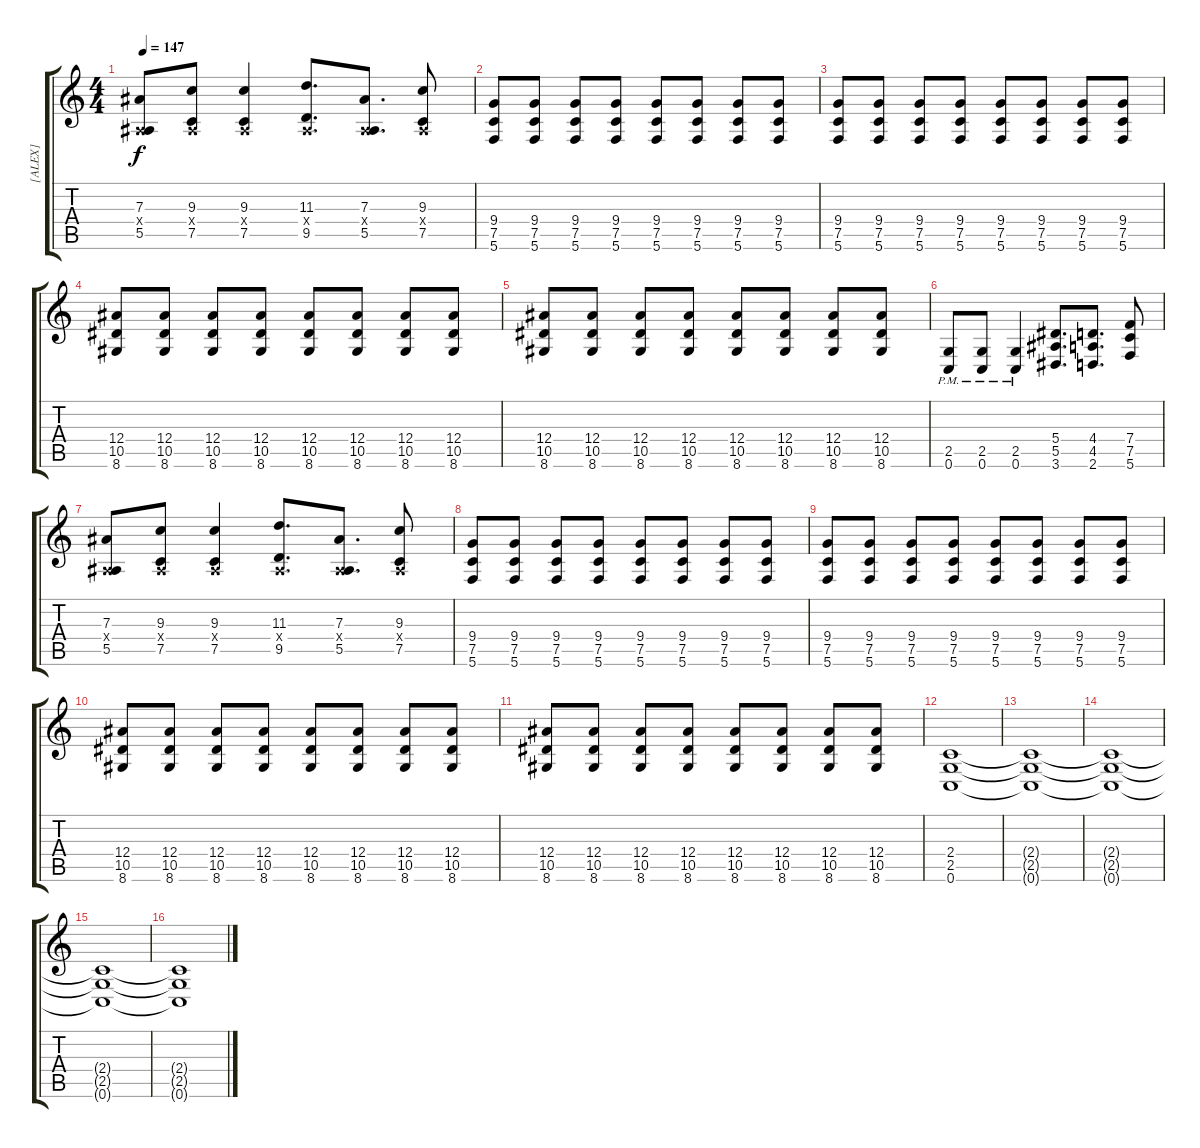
\track ("[ALEX]" "[ALEX]") {instrument overdrivenguitar}
\staff {score tabs}
\tuning (C4 G3 Eb3 Bb2 F2 C2) {hide}
\ts (4 4)
\tempo 147
\clef g2
\ks c
(7.3 0.4{x} 5.5).8{dy f} (9.3 0.4{x} 7.5).8 (9.3 0.4{x} 7.5).4 (11.3 0.4{x} 9.5).8{d} (7.3 0.4{x} 5.5).8{d} (9.3 0.4{x} 7.5).8 |
(9.4 7.5 5.6).8 (9.4 7.5 5.6).8 (9.4 7.5 5.6).8 (9.4 7.5 5.6).8 (9.4 7.5 5.6).8 (9.4 7.5 5.6).8 (9.4 7.5 5.6).8 (9.4 7.5 5.6).8 |
(9.4 7.5 5.6).8 (9.4 7.5 5.6).8 (9.4 7.5 5.6).8 (9.4 7.5 5.6).8 (9.4 7.5 5.6).8 (9.4 7.5 5.6).8 (9.4 7.5 5.6).8 (9.4 7.5 5.6).8 |
(12.4 10.5 8.6).8 (12.4 10.5 8.6).8 (12.4 10.5 8.6).8 (12.4 10.5 8.6).8 (12.4 10.5 8.6).8 (12.4 10.5 8.6).8 (12.4 10.5 8.6).8 (12.4 10.5 8.6).8 |
(12.4 10.5 8.6).8 (12.4 10.5 8.6).8 (12.4 10.5 8.6).8 (12.4 10.5 8.6).8 (12.4 10.5 8.6).8 (12.4 10.5 8.6).8 (12.4 10.5 8.6).8 (12.4 10.5 8.6).8 |
(2.5{pm} 0.6{pm}).8 (2.5{pm} 0.6{pm}).8 (2.5{pm} 0.6{pm}).4 (5.4 5.5 3.6).8{d} (4.4 4.5 2.6).8{d} (7.4 7.5 5.6).8 |
(7.3 0.4{x} 5.5).8 (9.3 0.4{x} 7.5).8 (9.3 0.4{x} 7.5).4 (11.3 0.4{x} 9.5).8{d} (7.3 0.4{x} 5.5).8{d} (9.3 0.4{x} 7.5).8 |
(9.4 7.5 5.6).8 (9.4 7.5 5.6).8 (9.4 7.5 5.6).8 (9.4 7.5 5.6).8 (9.4 7.5 5.6).8 (9.4 7.5 5.6).8 (9.4 7.5 5.6).8 (9.4 7.5 5.6).8 |
(9.4 7.5 5.6).8 (9.4 7.5 5.6).8 (9.4 7.5 5.6).8 (9.4 7.5 5.6).8 (9.4 7.5 5.6).8 (9.4 7.5 5.6).8 (9.4 7.5 5.6).8 (9.4 7.5 5.6).8 |
(12.4 10.5 8.6).8 (12.4 10.5 8.6).8 (12.4 10.5 8.6).8 (12.4 10.5 8.6).8 (12.4 10.5 8.6).8 (12.4 10.5 8.6).8 (12.4 10.5 8.6).8 (12.4 10.5 8.6).8 |
(12.4 10.5 8.6).8 (12.4 10.5 8.6).8 (12.4 10.5 8.6).8 (12.4 10.5 8.6).8 (12.4 10.5 8.6).8 (12.4 10.5 8.6).8 (12.4 10.5 8.6).8 (12.4 10.5 8.6).8 |
(2.4 2.5 0.6).1 |
(2.4{t} 2.5{t} 0.6{t}).1 |
(2.4{t} 2.5{t} 0.6{t}).1 |
(2.4{t} 2.5{t} 0.6{t}).1 |
(2.4{t} 2.5{t} 0.6{t}).1
